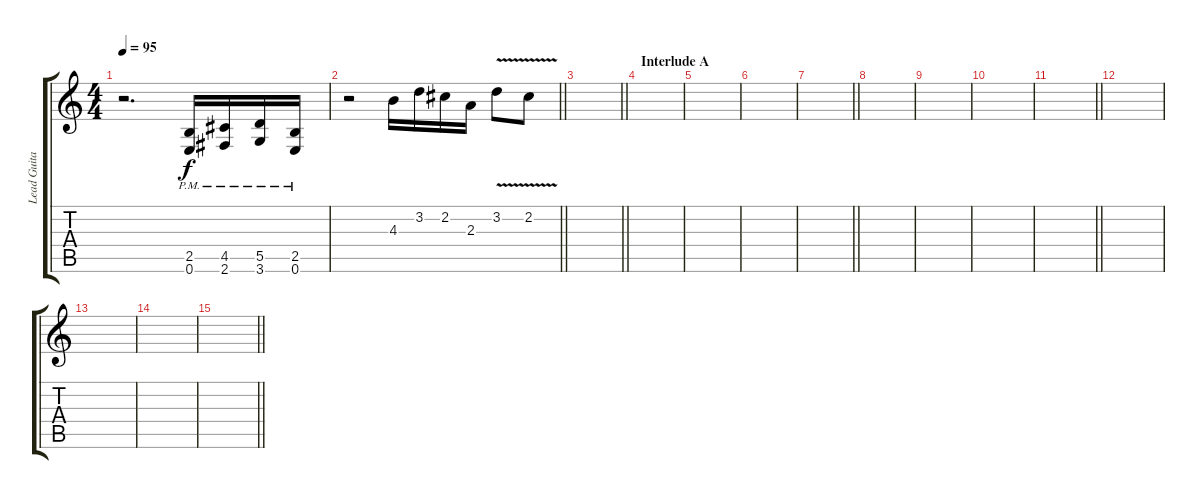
\track ("Lead Guitar (Sascha Paeth / Henjo Richte" "Lead Guita") {instrument distortionguitar}
\staff {score tabs}
\tuning (E4 B3 G3 D3 A2 E2) {hide}
\ts (4 4)
\tempo 95
\clef g2
\ks c
r.2{d dy f} (2.5{pm} 0.6{pm}).16 (4.5{pm} 2.6{pm}).16 (5.5{pm} 3.6{pm}).16 (2.5{pm} 0.6{pm}).16 |
\barLineRight lightlight
r.2 4.3.16 3.2.16 2.2.16 2.3.16 3.2{v}.8 2.2{v}.8 |
\barLineRight lightlight
|
\section ("" "Interlude A")
|
|
|
\barLineRight lightlight
|
|
|
|
\barLineRight lightlight
|
|
|
|
\barLineRight lightlight
